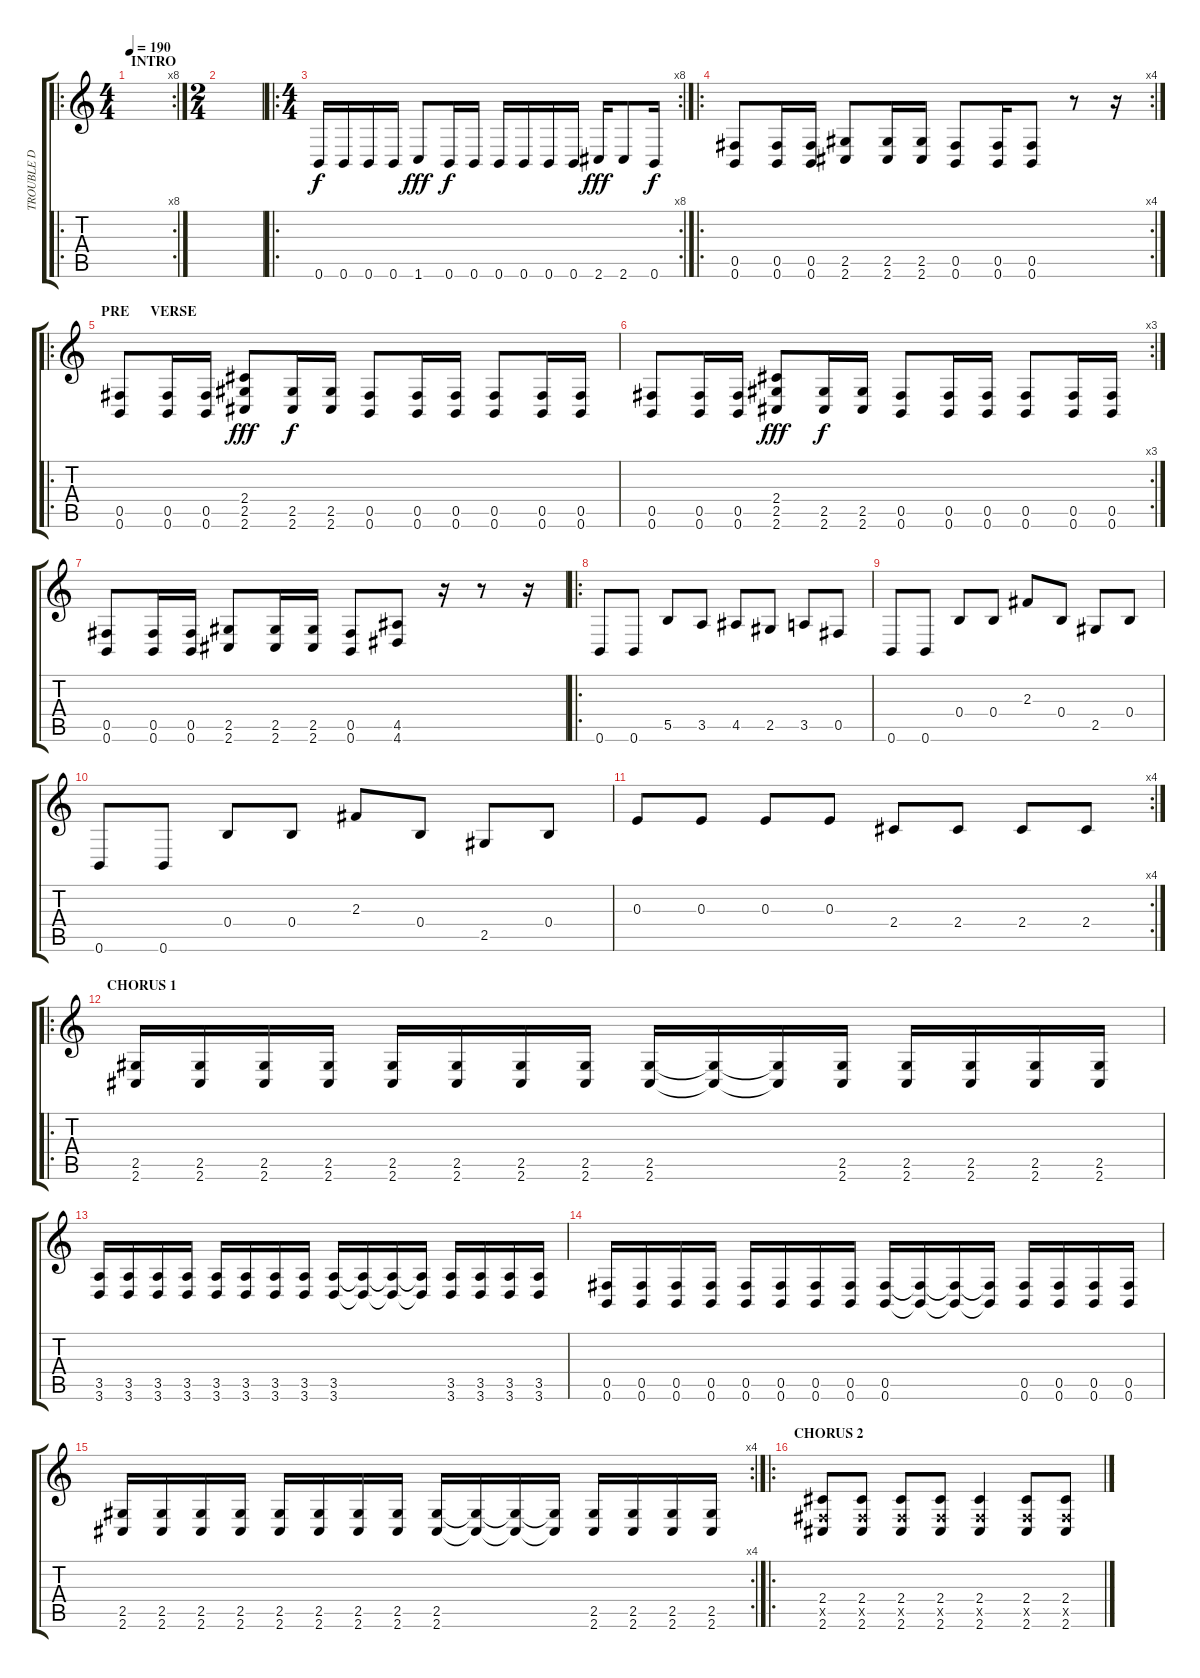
\track ("TROUBLE D" "TROUBLE D") {instrument electricbassfinger}
\staff {score tabs}
\tuning (Db4 Ab3 E3 B2 Gb2 B1) {hide}
\ro
\rc 8
\ts (4 4)
\section ("" "INTRO")
\tempo 190
\clef g2
\ks c
|
\ts (2 4)
|
\ro
\rc 8
\ts (4 4)
0.6.16 0.6.16 0.6.16 0.6.16 1.6.8{dy fff} 0.6.16{dy f} 0.6.16 0.6.16 0.6.16 0.6.16 0.6.16 2.6.16{dy fff} 2.6.8 0.6.16{dy f} |
\ro
\rc 4
(0.5 0.6).8 (0.5 0.6).16 (0.5 0.6).16 (2.5 2.6).8 (2.5 2.6).16 (2.5 2.6).16 (0.5 0.6).8 (0.5 0.6).16 (0.5 0.6).8 r.8 r.16 |
\ro
\section ("" "PRE      VERSE")
(0.5 0.6).8 (0.5 0.6).16 (0.5 0.6).16 (2.4 2.5 2.6).8{dy fff} (2.5 2.6).16{dy f} (2.5 2.6).16 (0.5 0.6).8 (0.5 0.6).16 (0.5 0.6).16 (0.5 0.6).8 (0.5 0.6).16 (0.5 0.6).16 |
\rc 3
(0.5 0.6).8 (0.5 0.6).16 (0.5 0.6).16 (2.4 2.5 2.6).8{dy fff} (2.5 2.6).16{dy f} (2.5 2.6).16 (0.5 0.6).8 (0.5 0.6).16 (0.5 0.6).16 (0.5 0.6).8 (0.5 0.6).16 (0.5 0.6).16 |
(0.5 0.6).8 (0.5 0.6).16 (0.5 0.6).16 (2.5 2.6).8 (2.5 2.6).16 (2.5 2.6).16 (0.5 0.6).8 (4.5 4.6).8 r.16 r.8 r.16 |
\ro
0.6.8 0.6.8 5.5.8 3.5.8 4.5.8 2.5.8 3.5.8 0.5.8 |
0.6.8 0.6.8 0.4.8 0.4.8 2.3.8 0.4.8 2.5.8 0.4.8 |
0.6.8 0.6.8 0.4.8 0.4.8 2.3.8 0.4.8 2.5.8 0.4.8 |
\rc 4
0.3.8 0.3.8 0.3.8 0.3.8 2.4.8 2.4.8 2.4.8 2.4.8 |
\ro
\section ("" "CHORUS 1")
(2.5 2.6).16 (2.5 2.6).16 (2.5 2.6).16 (2.5 2.6).16 (2.5 2.6).16 (2.5 2.6).16 (2.5 2.6).16 (2.5 2.6).16 (2.5 2.6).16 (2.5{t} 2.6{t}).16 (2.5{t} 2.6{t}).16 (2.5 2.6).16 (2.5 2.6).16 (2.5 2.6).16 (2.5 2.6).16 (2.5 2.6).16 |
(3.5 3.6).16 (3.5 3.6).16 (3.5 3.6).16 (3.5 3.6).16 (3.5 3.6).16 (3.5 3.6).16 (3.5 3.6).16 (3.5 3.6).16 (3.5 3.6).16 (3.5{t} 3.6{t}).16 (3.5{t} 3.6{t}).16 (3.5{t} 3.6{t}).16 (3.5 3.6).16 (3.5 3.6).16 (3.5 3.6).16 (3.5 3.6).16 |
(0.5 0.6).16 (0.5 0.6).16 (0.5 0.6).16 (0.5 0.6).16 (0.5 0.6).16 (0.5 0.6).16 (0.5 0.6).16 (0.5 0.6).16 (0.5 0.6).16 (0.5{t} 0.6{t}).16 (0.5{t} 0.6{t}).16 (0.5{t} 0.6{t}).16 (0.5 0.6).16 (0.5 0.6).16 (0.5 0.6).16 (0.5 0.6).16 |
\rc 4
(2.5 2.6).16 (2.5 2.6).16 (2.5 2.6).16 (2.5 2.6).16 (2.5 2.6).16 (2.5 2.6).16 (2.5 2.6).16 (2.5 2.6).16 (2.5 2.6).16 (2.5{t} 2.6{t}).16 (2.5{t} 2.6{t}).16 (2.5{t} 2.6{t}).16 (2.5 2.6).16 (2.5 2.6).16 (2.5 2.6).16 (2.5 2.6).16 |
\ro
\section ("" "CHORUS 2")
(2.4 0.5{x} 2.6).8 (2.4 0.5{x} 2.6).8 (2.4 0.5{x} 2.6).8 (2.4 0.5{x} 2.6).8 (2.4 0.5{x} 2.6).4 (2.4 0.5{x} 2.6).8 (2.4 0.5{x} 2.6).8
